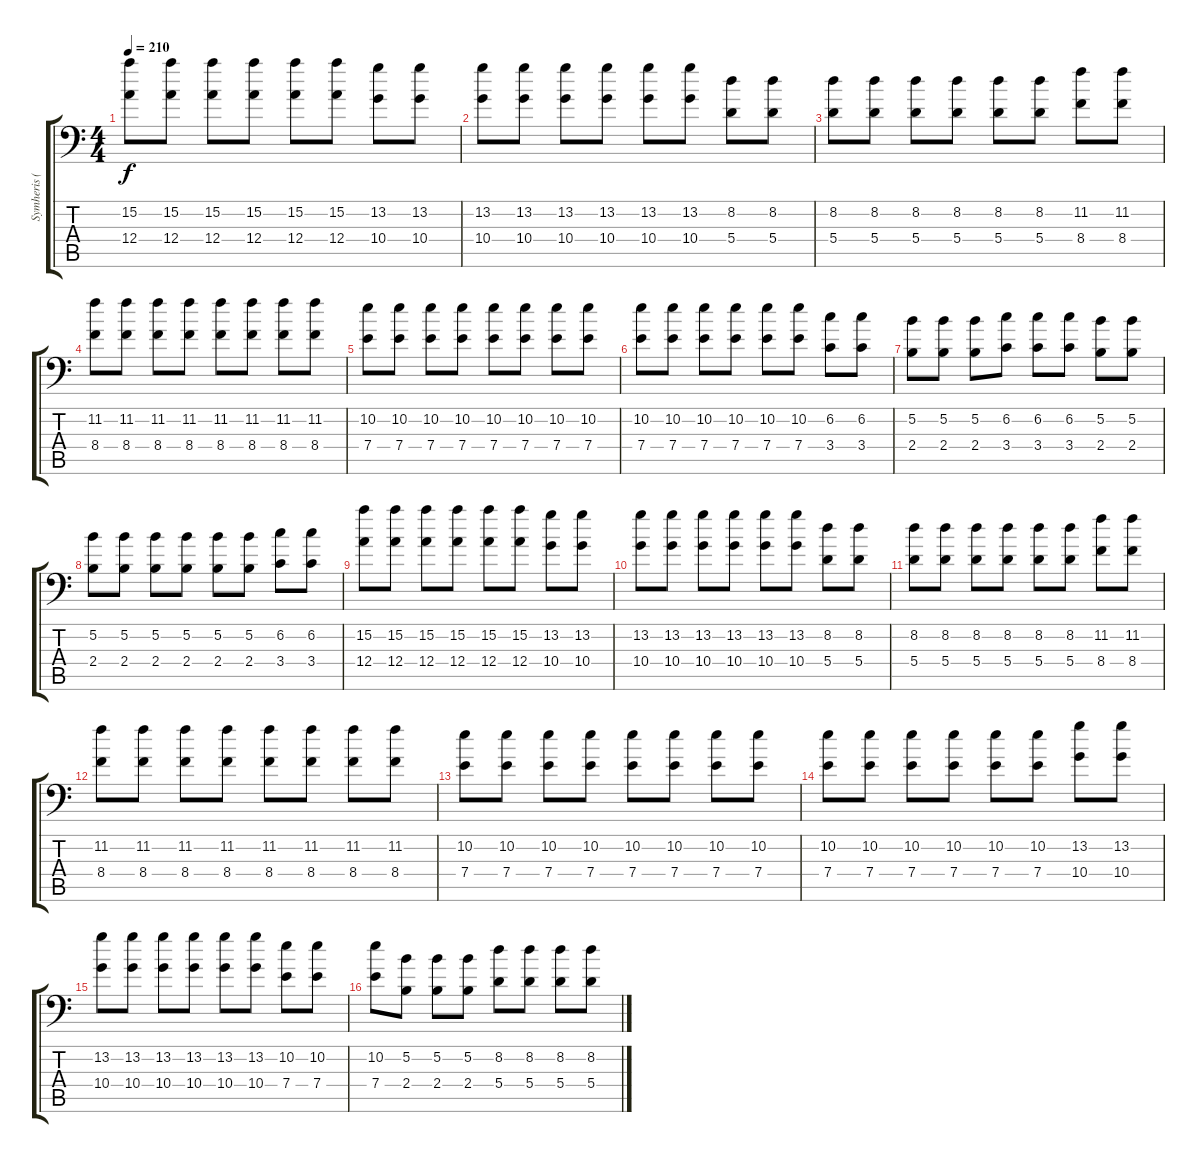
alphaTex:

\track ("Symheris (Add Lead)" "Symheris (") {instrument distortionguitar}
\staff {score tabs}
\tuning (B3 Gb3 D3 A2 E2 A1) {hide}
\ts (4 4)
\tempo 210
\clef f4
\ks c
(15.2 12.4).8{dy f} (15.2 12.4).8 (15.2 12.4).8 (15.2 12.4).8 (15.2 12.4).8 (15.2 12.4).8 (13.2 10.4).8 (13.2 10.4).8 |
(13.2 10.4).8 (13.2 10.4).8 (13.2 10.4).8 (13.2 10.4).8 (13.2 10.4).8 (13.2 10.4).8 (8.2 5.4).8 (8.2 5.4).8 |
(8.2 5.4).8 (8.2 5.4).8 (8.2 5.4).8 (8.2 5.4).8 (8.2 5.4).8 (8.2 5.4).8 (11.2 8.4).8 (11.2 8.4).8 |
(11.2 8.4).8 (11.2 8.4).8 (11.2 8.4).8 (11.2 8.4).8 (11.2 8.4).8 (11.2 8.4).8 (11.2 8.4).8 (11.2 8.4).8 |
(10.2 7.4).8 (10.2 7.4).8 (10.2 7.4).8 (10.2 7.4).8 (10.2 7.4).8 (10.2 7.4).8 (10.2 7.4).8 (10.2 7.4).8 |
(10.2 7.4).8 (10.2 7.4).8 (10.2 7.4).8 (10.2 7.4).8 (10.2 7.4).8 (10.2 7.4).8 (6.2 3.4).8 (6.2 3.4).8 |
(5.2 2.4).8 (5.2 2.4).8 (5.2 2.4).8 (6.2 3.4).8 (6.2 3.4).8 (6.2 3.4).8 (5.2 2.4).8 (5.2 2.4).8 |
(5.2 2.4).8 (5.2 2.4).8 (5.2 2.4).8 (5.2 2.4).8 (5.2 2.4).8 (5.2 2.4).8 (6.2 3.4).8 (6.2 3.4).8 |
(15.2 12.4).8 (15.2 12.4).8 (15.2 12.4).8 (15.2 12.4).8 (15.2 12.4).8 (15.2 12.4).8 (13.2 10.4).8 (13.2 10.4).8 |
(13.2 10.4).8 (13.2 10.4).8 (13.2 10.4).8 (13.2 10.4).8 (13.2 10.4).8 (13.2 10.4).8 (8.2 5.4).8 (8.2 5.4).8 |
(8.2 5.4).8 (8.2 5.4).8 (8.2 5.4).8 (8.2 5.4).8 (8.2 5.4).8 (8.2 5.4).8 (11.2 8.4).8 (11.2 8.4).8 |
(11.2 8.4).8 (11.2 8.4).8 (11.2 8.4).8 (11.2 8.4).8 (11.2 8.4).8 (11.2 8.4).8 (11.2 8.4).8 (11.2 8.4).8 |
(10.2 7.4).8 (10.2 7.4).8 (10.2 7.4).8 (10.2 7.4).8 (10.2 7.4).8 (10.2 7.4).8 (10.2 7.4).8 (10.2 7.4).8 |
(10.2 7.4).8 (10.2 7.4).8 (10.2 7.4).8 (10.2 7.4).8 (10.2 7.4).8 (10.2 7.4).8 (13.2 10.4).8 (13.2 10.4).8 |
(13.2 10.4).8 (13.2 10.4).8 (13.2 10.4).8 (13.2 10.4).8 (13.2 10.4).8 (13.2 10.4).8 (10.2 7.4).8 (10.2 7.4).8 |
(10.2 7.4).8 (5.2 2.4).8 (5.2 2.4).8 (5.2 2.4).8 (8.2 5.4).8 (8.2 5.4).8 (8.2 5.4).8 (8.2 5.4).8
